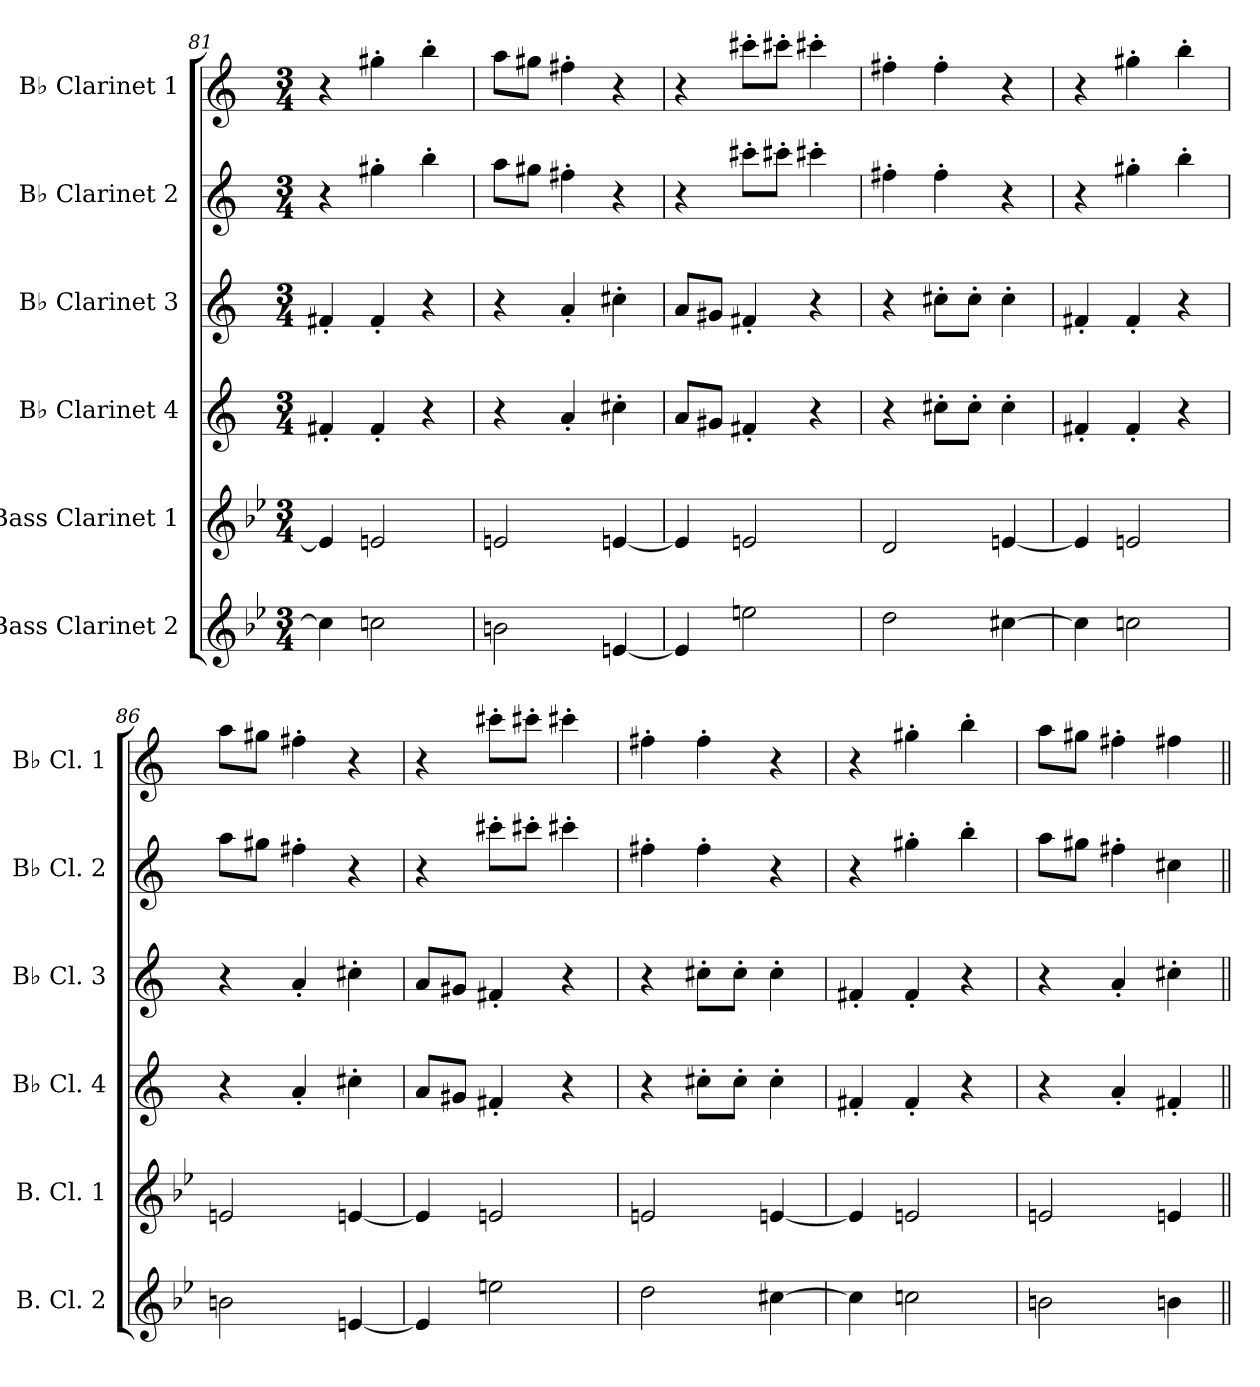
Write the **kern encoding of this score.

**kern	**kern	**kern	**kern	**kern	**kern
*part6	*part5	*part4	*part3	*part2	*part1
*staff6	*staff5	*staff4	*staff3	*staff2	*staff1
*I"Bass Clarinet 2	*I"Bass Clarinet 1	*I"B♭ Clarinet 4	*I"B♭ Clarinet 3	*I"B♭ Clarinet 2	*I"B♭ Clarinet 1
*I'B. Cl. 2	*I'B. Cl. 1	*I'B♭ Cl. 4	*I'B♭ Cl. 3	*I'B♭ Cl. 2	*I'B♭ Cl. 1
*clefG2	*clefG2	*clefG2	*clefG2	*clefG2	*clefG2
*ITrd8c14	*ITrd8c14	*ITrd1c2	*ITrd1c2	*ITrd1c2	*ITrd1c2
*k[b-e-]	*k[b-e-]	*k[b-e-]	*k[b-e-]	*k[b-e-]	*k[b-e-]
*M3/4	*M3/4	*M3/4	*M3/4	*M3/4	*M3/4
=81	=81	=81	=81	=81	=81
4c#\]	4E/]	4en'/	4en'/	4r	4r
2cn\	2En/	4e'/	4e'/	4ff#X'\	4ff#X'\
.	.	4r	4r	4aa'\	4aa'\
=82	=82	=82	=82	=82	=82
2Bn\	2En/	4r	4r	8gg\L	8gg\L
.	.	.	.	8ff#X\J	8ff#X\J
.	.	4g'/	4g'/	4een'\	4een'\
[4En/	[4En/	4bn'\	4bn'\	4r	4r
=83	=83	=83	=83	=83	=83
4E/]	4E/]	8g/L	8g/L	4r	4r
.	.	8f#X/J	8f#X/J	.	.
2en\	2En/	4en'/	4en'/	8bbn'\L	8bbn'\L
.	.	.	.	8bbn'\J	8bbn'\J
.	.	4r	4r	4bbn'\	4bbn'\
=84	=84	=84	=84	=84	=84
2d\	2D/	4r	4r	4een'\	4een'\
.	.	8bn'\L	8bn'\L	4ee'\	4ee'\
.	.	8b'\J	8b'\J	.	.
[4c#X\	[4En/	4b'\	4b'\	4r	4r
!!LO:PB:g=z
=85	=85	=85	=85	=85	=85
4c#\]	4E/]	4en'/	4en'/	4r	4r
2cn\	2En/	4e'/	4e'/	4ff#X'\	4ff#X'\
.	.	4r	4r	4aa'\	4aa'\
=86	=86	=86	=86	=86	=86
2Bn\	2En/	4r	4r	8gg\L	8gg\L
.	.	.	.	8ff#X\J	8ff#X\J
.	.	4g'/	4g'/	4een'\	4een'\
[4En/	[4En/	4bn'\	4bn'\	4r	4r
=87	=87	=87	=87	=87	=87
4E/]	4E/]	8g/L	8g/L	4r	4r
.	.	8f#X/J	8f#X/J	.	.
2en\	2En/	4en'/	4en'/	8bbn'\L	8bbn'\L
.	.	.	.	8bbn'\J	8bbn'\J
.	.	4r	4r	4bbn'\	4bbn'\
=88	=88	=88	=88	=88	=88
2d\	2En/	4r	4r	4een'\	4een'\
.	.	8bn'\L	8bn'\L	4ee'\	4ee'\
.	.	8b'\J	8b'\J	.	.
[4c#X\	[4En/	4b'\	4b'\	4r	4r
=89	=89	=89	=89	=89	=89
4c#\]	4E/]	4en'/	4en'/	4r	4r
2cn\	2En/	4e'/	4e'/	4ff#X'\	4ff#X'\
.	.	4r	4r	4aa'\	4aa'\
=90	=90	=90	=90	=90	=90
2Bn\	2En/	4r	4r	8gg\L	8gg\L
.	.	.	.	8ff#X\J	8ff#X\J
.	.	4g'/	4g'/	4een'\	4een'\
4Bn\	4En/	4en'/	4bn'\	4bn\	4een\
=||	=||	=||	=||	=||	=||
*-	*-	*-	*-	*-	*-
